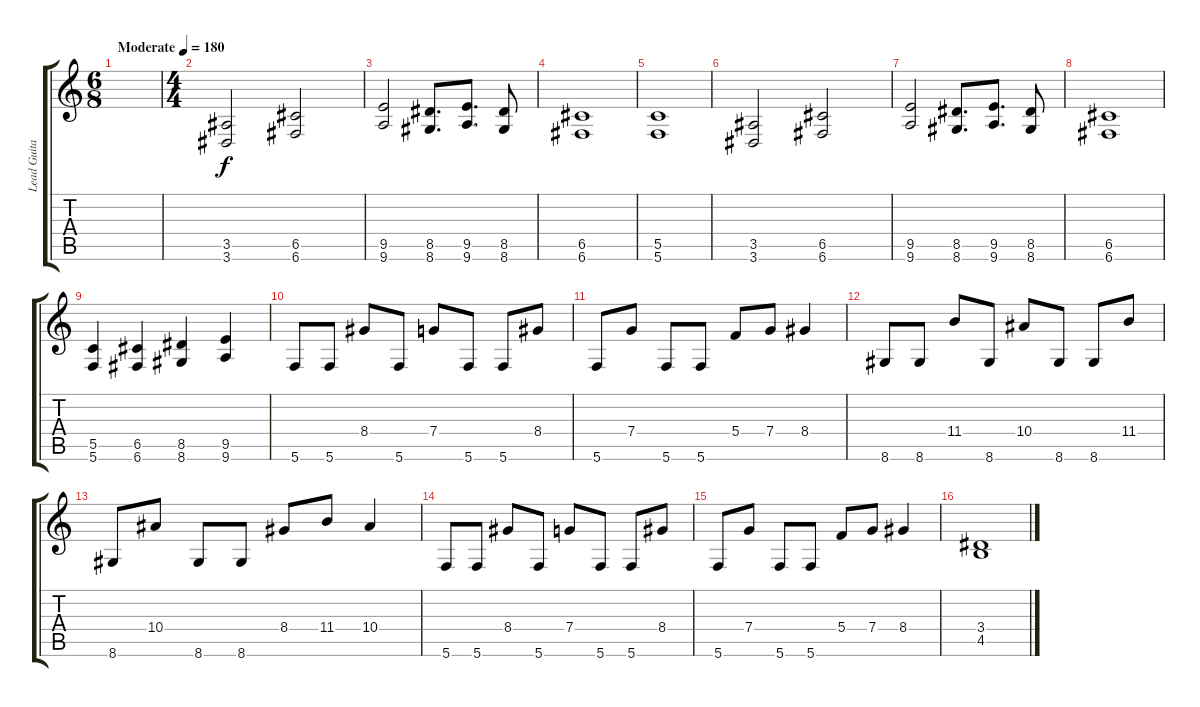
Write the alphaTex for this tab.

\track ("Lead Guitar" "Lead Guita") {instrument distortionguitar}
\staff {score tabs}
\tuning (D4 A3 F3 C3 G2 C2) {hide}
\ts (6 8)
\tempo (180 "Moderate")
\clef g2
\ks c
|
\ts (4 4)
(3.5 3.6).2 (6.5 6.6).2 |
(9.5 9.6).2 (8.5 8.6).8{d} (9.5 9.6).8{d} (8.5 8.6).8 |
(6.5 6.6).1 |
(5.5 5.6).1 |
(3.5 3.6).2 (6.5 6.6).2 |
(9.5 9.6).2 (8.5 8.6).8{d} (9.5 9.6).8{d} (8.5 8.6).8 |
(6.5 6.6).1 |
(5.5 5.6).4 (6.5 6.6).4 (8.5 8.6).4 (9.5 9.6).4 |
5.6.8 5.6.8 8.4.8 5.6.8 7.4.8 5.6.8 5.6.8 8.4.8 |
5.6.8 7.4.8 5.6.8 5.6.8 5.4.8 7.4.8 8.4.4 |
8.6.8 8.6.8 11.4.8 8.6.8 10.4.8 8.6.8 8.6.8 11.4.8 |
8.6.8 10.4.8 8.6.8 8.6.8 8.4.8 11.4.8 10.4.4 |
5.6.8 5.6.8 8.4.8 5.6.8 7.4.8 5.6.8 5.6.8 8.4.8 |
5.6.8 7.4.8 5.6.8 5.6.8 5.4.8 7.4.8 8.4.4 |
(3.4 4.5).1
